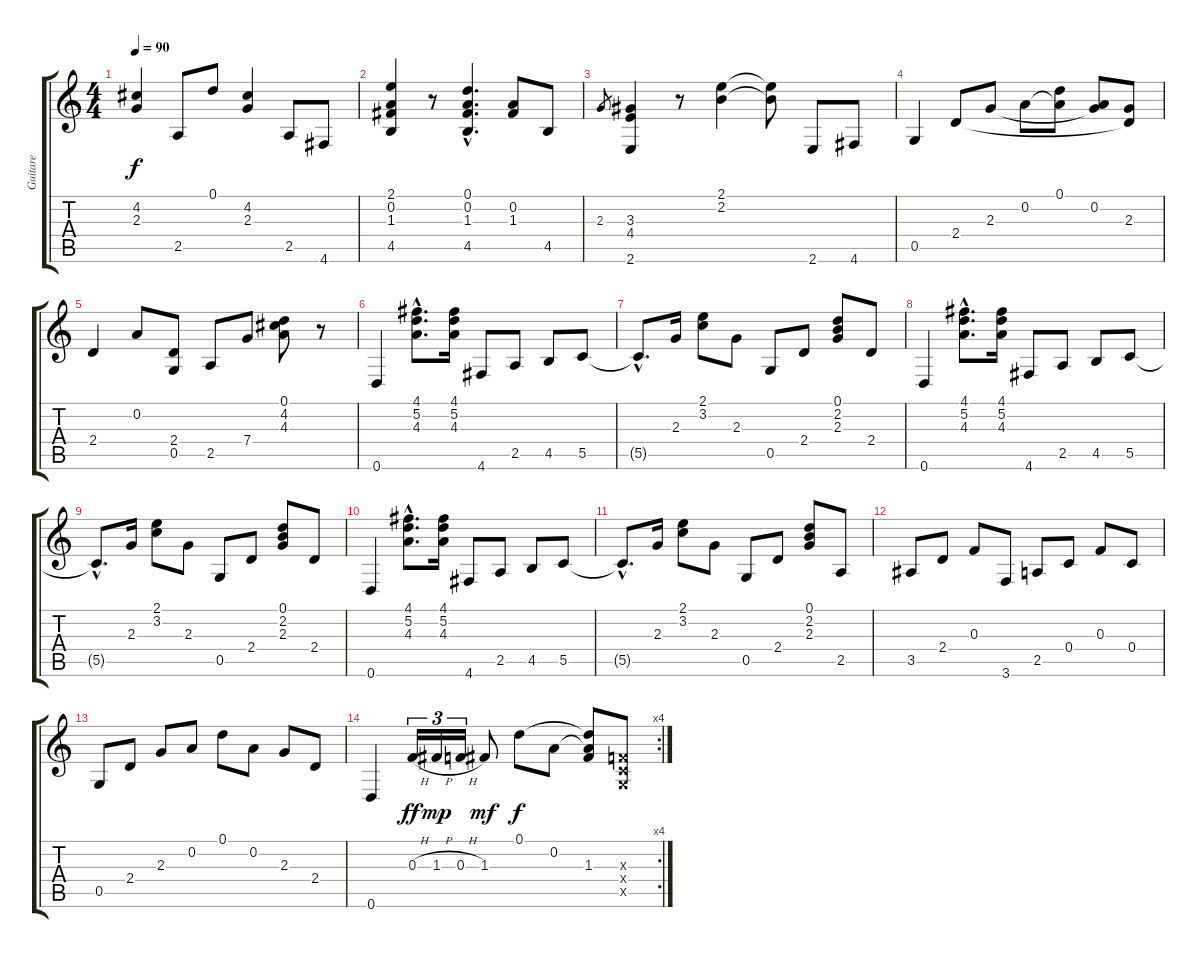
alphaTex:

\track ("Guitare" "Guitare") {instrument acousticguitarsteel}
\staff {score tabs}
\tuning (D4 A3 F3 C3 G2 D2) {hide}
\ts (4 4)
\tempo 90
\clef g2
\ks c
(4.2 2.3).4{dy f} 2.5.8 0.1.8 (4.2 2.3).4 2.5.8 4.6.8 |
(2.1 0.2 1.3 4.5).4 r.8 (0.1{hac} 0.2{hac} 1.3{hac} 4.5{hac}).4{d} (0.2 1.3).8 4.5.8 |
2.3.8{gr} (3.3 4.4 2.6).4 r.8 (2.1 2.2).4 (2.1{t} 2.2{t}).8 2.6.8 4.6.8 |
0.5.4 2.4.8 2.3.8 0.2.8 (0.1 0.2{t}).8 (0.2 2.3{t}).8 (2.3 2.4{t}).8 |
2.4.4 0.2.8 (2.4 0.5).8 2.5.8 7.4.8 (0.1 4.2 4.3).8 r.8 |
0.6.4 (4.1{hac} 5.2{hac} 4.3{hac}).8{d} (4.1 5.2 4.3).16 4.6.8 2.5.8 4.5.8 5.5.8 |
5.5{hac t}.8{d} 2.3.16 (2.1 3.2).8 2.3.8 0.5.8 2.4.8 (0.1 2.2 2.3).8 2.4.8 |
0.6.4 (4.1{hac} 5.2{hac} 4.3{hac}).8{d} (4.1 5.2 4.3).16 4.6.8 2.5.8 4.5.8 5.5.8 |
5.5{hac t}.8{d} 2.3.16 (2.1 3.2).8 2.3.8 0.5.8 2.4.8 (0.1 2.2 2.3).8 2.4.8 |
0.6.4 (4.1{hac} 5.2{hac} 4.3{hac}).8{d} (4.1 5.2 4.3).16 4.6.8 2.5.8 4.5.8 5.5.8 |
5.5{hac t}.8{d} 2.3.16 (2.1 3.2).8 2.3.8 0.5.8 2.4.8 (0.1 2.2 2.3).8 2.5.8 |
3.5.8 2.4.8 0.3.8 3.6.8 2.5.8 0.4.8 0.3.8 0.4.8 |
0.5.8 2.4.8 2.3.8 0.2.8 0.1.8 0.2.8 2.3.8 2.4.8 |
\rc 4
0.6.4 0.3{h}.16{tu (3 2) dy ff} 1.3{h}.16{tu (3 2) dy mp} 0.3{h}.16{tu (3 2)} 1.3.8{dy mf} 0.1.8{dy f} 0.2.8 (0.1{t} 0.2{t} 1.3).8 (0.3{x} 0.4{x} 0.5{x}).8
